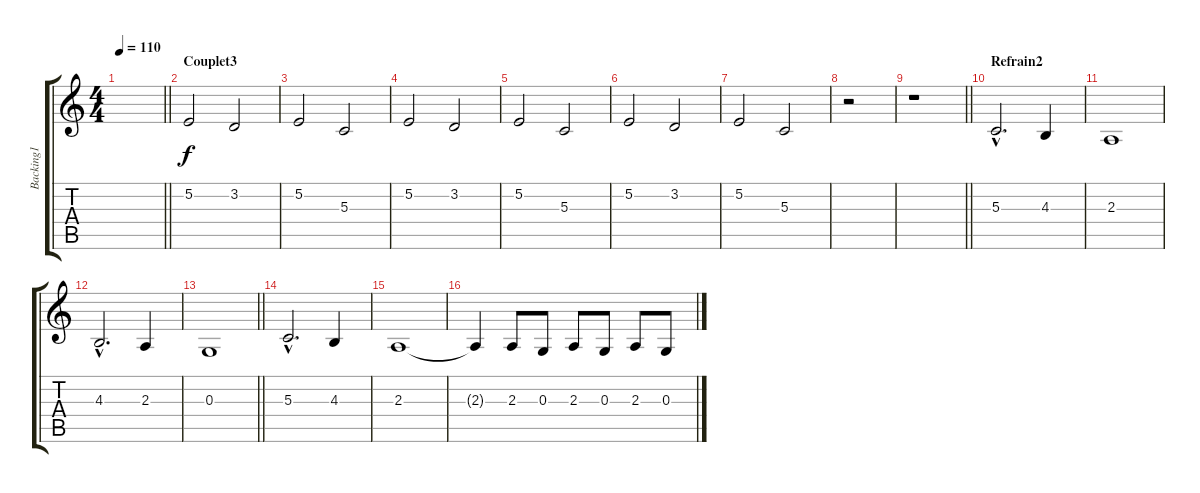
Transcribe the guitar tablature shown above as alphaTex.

\track ("Backing1" "Backing1") {instrument lead6voice}
\staff {score tabs}
\tuning (E4 B3 G3 D3 A2 E2) {hide}
\ts (4 4)
\tempo 110
\clef g2
\barLineRight lightlight
\ks c
|
\section ("" "Couplet3")
5.2.2 3.2.2 |
5.2.2 5.3.2 |
5.2.2 3.2.2 |
5.2.2 5.3.2 |
5.2.2 3.2.2 |
5.2.2 5.3.2 |
r.2 |
\barLineRight lightlight
r.1 |
\section ("" "Refrain2")
5.3{hac}.2{d} 4.3.4 |
2.3.1 |
4.3{hac}.2{d} 2.3.4 |
\barLineRight lightlight
0.3.1 |
5.3{hac}.2{d} 4.3.4 |
2.3.1 |
2.3{t}.4 2.3.8 0.3.8 2.3.8 0.3.8 2.3.8 0.3.8
